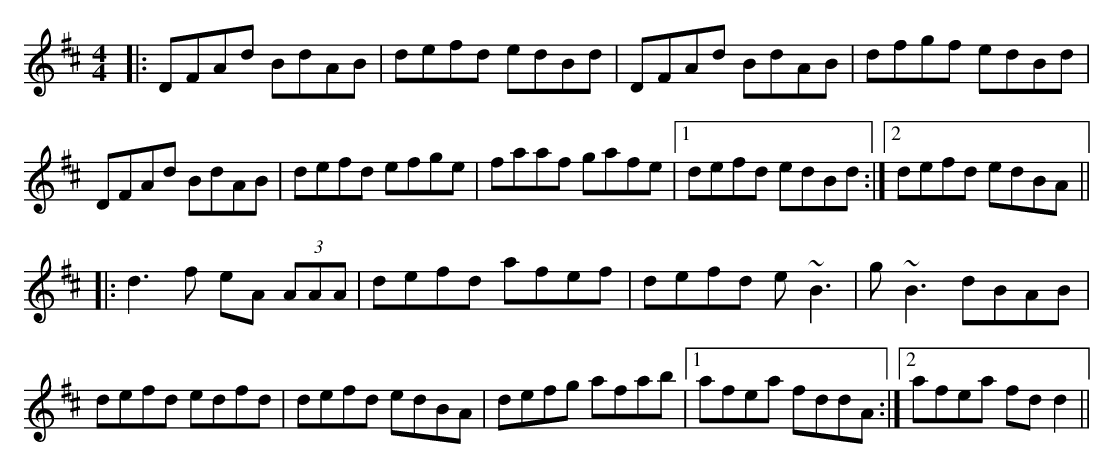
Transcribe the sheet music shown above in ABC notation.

X:1
M:4/4
K:D
|:DFAd BdAB|defd edBd|DFAd BdAB|dfgf edBd|
DFAd BdAB|defd efge|faaf gafe|1 defd edBd:|2 defd edBA||
|:d3f eA (3AAA|defd afef|defd e~B3|g~B3 dBAB|
defd edfd|defd edBA|defg afab|1 afea fddA:|2 afea fd d2||
